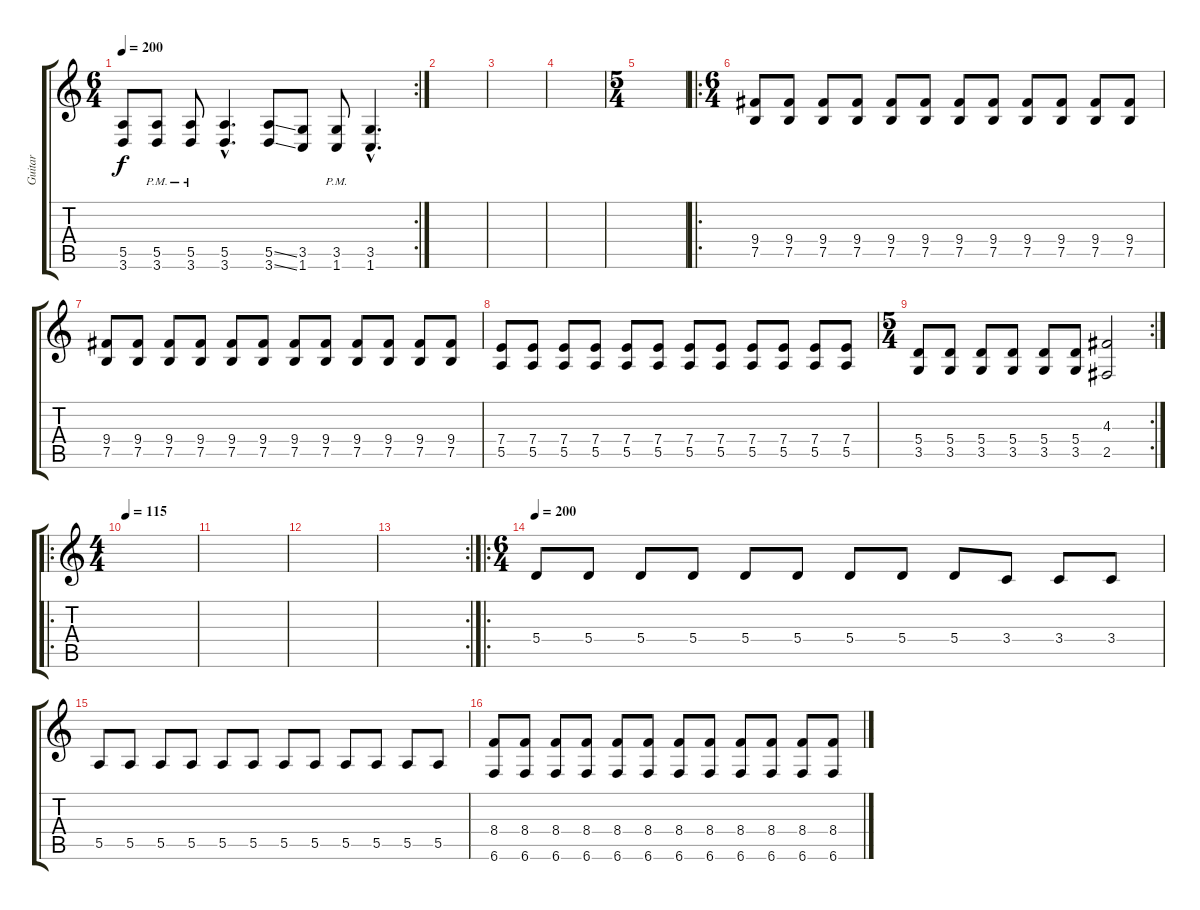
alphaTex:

\track ("Guitar" "Guitar") {instrument acousticguitarsteel}
\staff {score tabs}
\tuning (B3 Gb3 D3 A2 E2 B1) {hide}
\rc 2
\ts (6 4)
\tempo 200
\clef g2
\ks c
(5.5 3.6).8{dy f} (5.5{pm} 3.6{pm}).8 (5.5{pm} 3.6{pm}).8 (5.5{hac} 3.6{hac}).4{d} (5.5{ss} 3.6{ss}).8 (3.5 1.6).8 (3.5{pm} 1.6{pm}).8 (3.5{hac} 1.6{hac}).4{d} |
|
|
|
\ts (5 4)
|
\ro
\ts (6 4)
(9.4 7.5).8 (9.4 7.5).8 (9.4 7.5).8 (9.4 7.5).8 (9.4 7.5).8 (9.4 7.5).8 (9.4 7.5).8 (9.4 7.5).8 (9.4 7.5).8 (9.4 7.5).8 (9.4 7.5).8 (9.4 7.5).8 |
(9.4 7.5).8 (9.4 7.5).8 (9.4 7.5).8 (9.4 7.5).8 (9.4 7.5).8 (9.4 7.5).8 (9.4 7.5).8 (9.4 7.5).8 (9.4 7.5).8 (9.4 7.5).8 (9.4 7.5).8 (9.4 7.5).8 |
(7.4 5.5).8 (7.4 5.5).8 (7.4 5.5).8 (7.4 5.5).8 (7.4 5.5).8 (7.4 5.5).8 (7.4 5.5).8 (7.4 5.5).8 (7.4 5.5).8 (7.4 5.5).8 (7.4 5.5).8 (7.4 5.5).8 |
\rc 2
\ts (5 4)
(5.4 3.5).8 (5.4 3.5).8 (5.4 3.5).8 (5.4 3.5).8 (5.4 3.5).8 (5.4 3.5).8 (4.3 2.5).2 |
\ro
\ts (4 4)
\tempo 115
|
|
|
\rc 2
|
\ro
\ts (6 4)
\tempo 200
5.4.8 5.4.8 5.4.8 5.4.8 5.4.8 5.4.8 5.4.8 5.4.8 5.4.8 3.4.8 3.4.8 3.4.8 |
5.5.8 5.5.8 5.5.8 5.5.8 5.5.8 5.5.8 5.5.8 5.5.8 5.5.8 5.5.8 5.5.8 5.5.8 |
(8.4 6.6).8 (8.4 6.6).8 (8.4 6.6).8 (8.4 6.6).8 (8.4 6.6).8 (8.4 6.6).8 (8.4 6.6).8 (8.4 6.6).8 (8.4 6.6).8 (8.4 6.6).8 (8.4 6.6).8 (8.4 6.6).8
